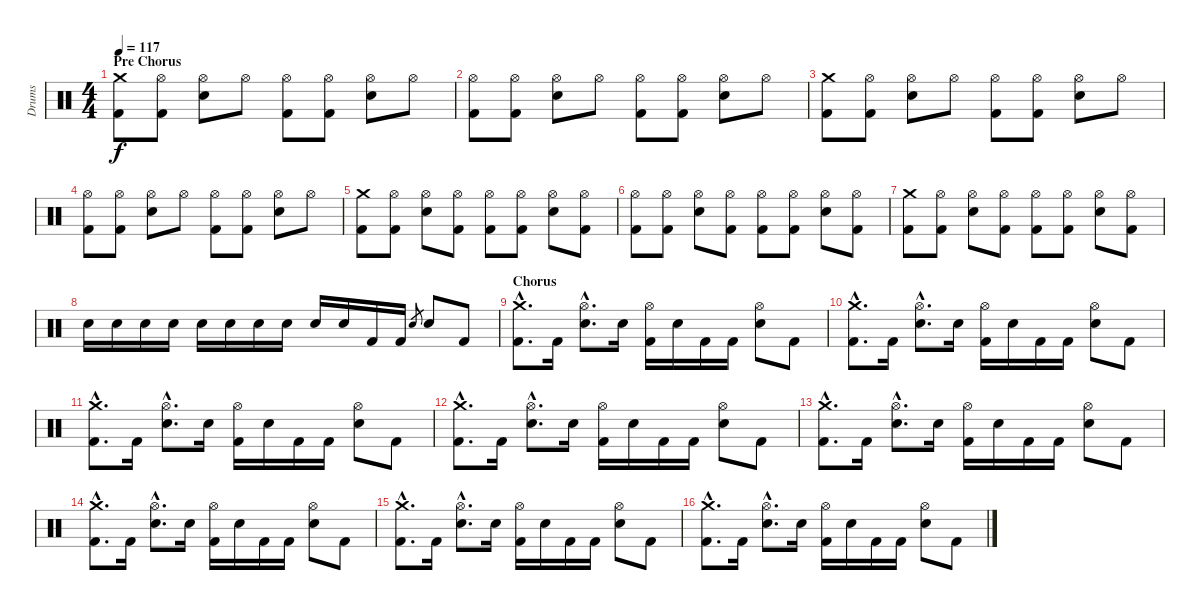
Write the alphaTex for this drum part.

\track ("Drums" "Drums") {instrument percussion}
\staff {score}
\articulation defaults
\ts (4 4)
\section ("" "Pre Chorus")
\tempo 117
\clef neutral
\ks c
("Crash medium (hit)" "Kick (hit) 2").8{dy f} ("Hi-Hat (open)" "Kick (hit) 2").8 ("Hi-Hat (open)" "Electric Snare (hit)").8 "Hi-Hat (open)".8 ("Hi-Hat (open)" "Kick (hit) 2").8 ("Hi-Hat (open)" "Kick (hit) 2").8 ("Hi-Hat (open)" "Electric Snare (hit)").8 "Hi-Hat (open)".8 |
("Hi-Hat (open)" "Kick (hit) 2").8 ("Hi-Hat (open)" "Kick (hit) 2").8 ("Hi-Hat (open)" "Electric Snare (hit)").8 "Hi-Hat (open)".8 ("Hi-Hat (open)" "Kick (hit) 2").8 ("Hi-Hat (open)" "Kick (hit) 2").8 ("Hi-Hat (open)" "Electric Snare (hit)").8 "Hi-Hat (open)".8 |
("Crash medium (hit)" "Kick (hit) 2").8 ("Hi-Hat (open)" "Kick (hit) 2").8 ("Hi-Hat (open)" "Electric Snare (hit)").8 "Hi-Hat (open)".8 ("Hi-Hat (open)" "Kick (hit) 2").8 ("Hi-Hat (open)" "Kick (hit) 2").8 ("Hi-Hat (open)" "Electric Snare (hit)").8 "Hi-Hat (open)".8 |
("Hi-Hat (open)" "Kick (hit) 2").8 ("Hi-Hat (open)" "Kick (hit) 2").8 ("Hi-Hat (open)" "Electric Snare (hit)").8 "Hi-Hat (open)".8 ("Hi-Hat (open)" "Kick (hit) 2").8 ("Hi-Hat (open)" "Kick (hit) 2").8 ("Hi-Hat (open)" "Electric Snare (hit)").8 "Hi-Hat (open)".8 |
("Crash medium (hit)" "Kick (hit) 2").8 ("Hi-Hat (open)" "Kick (hit) 2").8 ("Hi-Hat (open)" "Electric Snare (hit)").8 ("Hi-Hat (open)" "Kick (hit) 2").8 ("Hi-Hat (open)" "Kick (hit) 2").8 ("Hi-Hat (open)" "Kick (hit) 2").8 ("Hi-Hat (open)" "Electric Snare (hit)").8 ("Hi-Hat (open)" "Kick (hit) 2").8 |
("Hi-Hat (open)" "Kick (hit) 2").8 ("Hi-Hat (open)" "Kick (hit) 2").8 ("Hi-Hat (open)" "Electric Snare (hit)").8 ("Hi-Hat (open)" "Kick (hit) 2").8 ("Hi-Hat (open)" "Kick (hit) 2").8 ("Hi-Hat (open)" "Kick (hit) 2").8 ("Hi-Hat (open)" "Electric Snare (hit)").8 ("Hi-Hat (open)" "Kick (hit) 2").8 |
("Crash medium (hit)" "Kick (hit) 2").8 ("Hi-Hat (open)" "Kick (hit) 2").8 ("Hi-Hat (open)" "Electric Snare (hit)").8 ("Hi-Hat (open)" "Kick (hit) 2").8 ("Hi-Hat (open)" "Kick (hit) 2").8 ("Hi-Hat (open)" "Kick (hit) 2").8 ("Hi-Hat (open)" "Electric Snare (hit)").8 ("Hi-Hat (open)" "Kick (hit) 2").8 |
"Electric Snare (hit)".16 "Electric Snare (hit)".16 "Electric Snare (hit)".16 "Electric Snare (hit)".16 "Electric Snare (hit)".16 "Electric Snare (hit)".16 "Electric Snare (hit)".16 "Electric Snare (hit)".16 "Electric Snare (hit)".16 "Electric Snare (hit)".16 "Kick (hit) 2".16 "Kick (hit) 2".16 "Electric Snare (hit)".8{gr} "Electric Snare (hit)".8 "Kick (hit) 2".8 |
\section ("" "Chorus")
("Crash medium (hit)"{hac} "Kick (hit) 2"{hac}).8{d} "Kick (hit) 2".16 ("Hi-Hat (open)"{hac} "Electric Snare (hit)"{hac}).8{d} "Electric Snare (hit)".16 ("Hi-Hat (open)" "Kick (hit) 2").16 "Electric Snare (hit)".16 "Kick (hit) 2".16 "Kick (hit) 2".16 ("Hi-Hat (open)" "Electric Snare (hit)").8 "Kick (hit) 2".8 |
("Crash medium (hit)"{hac} "Kick (hit) 2"{hac}).8{d} "Kick (hit) 2".16 ("Hi-Hat (open)"{hac} "Electric Snare (hit)"{hac}).8{d} "Electric Snare (hit)".16 ("Hi-Hat (open)" "Kick (hit) 2").16 "Electric Snare (hit)".16 "Kick (hit) 2".16 "Kick (hit) 2".16 ("Hi-Hat (open)" "Electric Snare (hit)").8 "Kick (hit) 2".8 |
("Crash medium (hit)"{hac} "Kick (hit) 2"{hac}).8{d} "Kick (hit) 2".16 ("Hi-Hat (open)"{hac} "Electric Snare (hit)"{hac}).8{d} "Electric Snare (hit)".16 ("Hi-Hat (open)" "Kick (hit) 2").16 "Electric Snare (hit)".16 "Kick (hit) 2".16 "Kick (hit) 2".16 ("Hi-Hat (open)" "Electric Snare (hit)").8 "Kick (hit) 2".8 |
("Crash medium (hit)"{hac} "Kick (hit) 2"{hac}).8{d} "Kick (hit) 2".16 ("Hi-Hat (open)"{hac} "Electric Snare (hit)"{hac}).8{d} "Electric Snare (hit)".16 ("Hi-Hat (open)" "Kick (hit) 2").16 "Electric Snare (hit)".16 "Kick (hit) 2".16 "Kick (hit) 2".16 ("Hi-Hat (open)" "Electric Snare (hit)").8 "Kick (hit) 2".8 |
("Crash medium (hit)"{hac} "Kick (hit) 2"{hac}).8{d} "Kick (hit) 2".16 ("Hi-Hat (open)"{hac} "Electric Snare (hit)"{hac}).8{d} "Electric Snare (hit)".16 ("Hi-Hat (open)" "Kick (hit) 2").16 "Electric Snare (hit)".16 "Kick (hit) 2".16 "Kick (hit) 2".16 ("Hi-Hat (open)" "Electric Snare (hit)").8 "Kick (hit) 2".8 |
("Crash medium (hit)"{hac} "Kick (hit) 2"{hac}).8{d} "Kick (hit) 2".16 ("Hi-Hat (open)"{hac} "Electric Snare (hit)"{hac}).8{d} "Electric Snare (hit)".16 ("Hi-Hat (open)" "Kick (hit) 2").16 "Electric Snare (hit)".16 "Kick (hit) 2".16 "Kick (hit) 2".16 ("Hi-Hat (open)" "Electric Snare (hit)").8 "Kick (hit) 2".8 |
("Crash medium (hit)"{hac} "Kick (hit) 2"{hac}).8{d} "Kick (hit) 2".16 ("Hi-Hat (open)"{hac} "Electric Snare (hit)"{hac}).8{d} "Electric Snare (hit)".16 ("Hi-Hat (open)" "Kick (hit) 2").16 "Electric Snare (hit)".16 "Kick (hit) 2".16 "Kick (hit) 2".16 ("Hi-Hat (open)" "Electric Snare (hit)").8 "Kick (hit) 2".8 |
("Crash medium (hit)"{hac} "Kick (hit) 2"{hac}).8{d} "Kick (hit) 2".16 ("Hi-Hat (open)"{hac} "Electric Snare (hit)"{hac}).8{d} "Electric Snare (hit)".16 ("Hi-Hat (open)" "Kick (hit) 2").16 "Electric Snare (hit)".16 "Kick (hit) 2".16 "Kick (hit) 2".16 ("Hi-Hat (open)" "Electric Snare (hit)").8 "Kick (hit) 2".8
